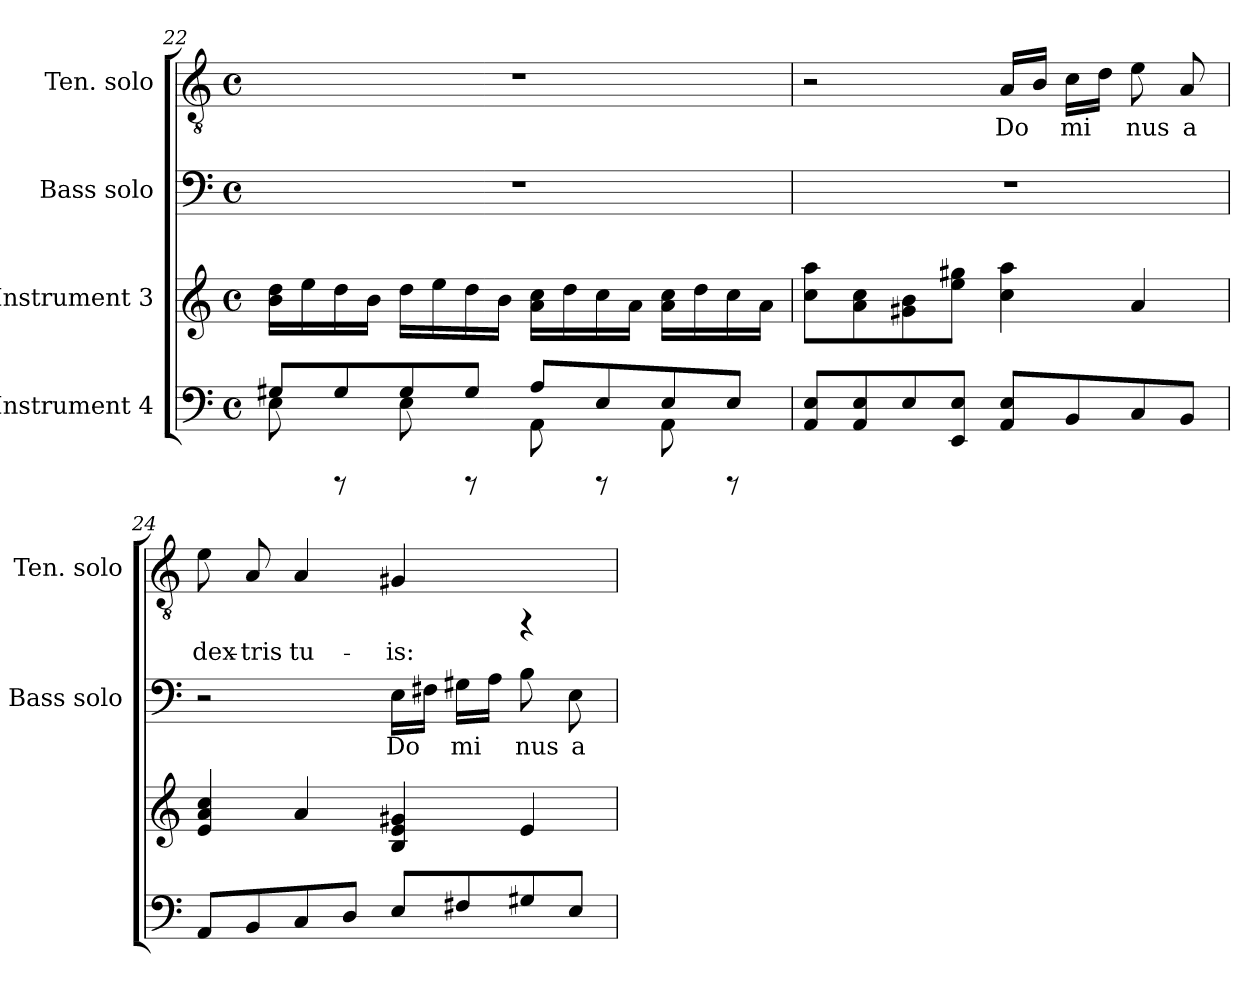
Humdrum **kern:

**kern	**kern	**kern	**text	**kern	**text
*part4	*part3	*part2	*part2	*part1	*part1
*staff4	*staff3	*staff2	*staff2	*staff1	*staff1
*I"Instrument 4	*I"Instrument 3	*I"Bass solo	*	*I"Ten. solo	*
*	*	*I'Bass solo	*	*I'Ten. solo	*
!!LO:PB:g=z
*clefF4	*clefG2	*clefF4	*	*clefGv2	*
*k[]	*k[]	*k[]	*	*k[]	*
*C:	*C:	*C:	*	*C:	*
*M4/4	*M4/4	*M4/4	*	*M4/4	*
*met(c)	*met(c)	*met(c)	*	*met(c)	*
=22	=22	=22	=22	=22	=22
*^	*	*	*	*	*
8G#X/L	8E\	16dd\ 16b\L	1r	.	1r	.
.	.	16ee\	.	.	.	.
8G#/	8rCCC	16dd\	.	.	.	.
.	.	16b\J	.	.	.	.
8G#/	8E\	16dd\L	.	.	.	.
.	.	16ee\	.	.	.	.
8G#/J	8rCCC	16dd\	.	.	.	.
.	.	16b\J	.	.	.	.
8A/L	8AA\	16cc\ 16a\L	.	.	.	.
.	.	16dd\	.	.	.	.
8E/	8rCCC	16cc\	.	.	.	.
.	.	16a\J	.	.	.	.
8E/	8AA\	16cc\ 16a\L	.	.	.	.
.	.	16dd\	.	.	.	.
8E/J	8rCCC	16cc\	.	.	.	.
.	.	16a\J	.	.	.	.
*v	*v	*	*	*	*	*
=23	=23	=23	=23	=23	=23
8E/ 8AA/L	8aa\ 8cc\L	1r	.	2r	.
8E/ 8AA/	8a\ 8cc\	.	.	.	.
8E/	8b\ 8g#X\	.	.	.	.
8EE/ 8E/J	8gg#X\ 8ee\J	.	.	.	.
!	!	!	!	!	!LO:LY:b:cj
8E/ 8AA/L	4aa\ 4cc\	.	.	16A/L	Do-
!	!	!	!	!	!LO:LY:b:cj
.	.	.	.	16B/J	--
!	!	!	!	!	!LO:LY:b:cj
8BB/	.	.	.	16c\L	-mi-
!	!	!	!	!	!LO:LY:b:cj
.	.	.	.	16d\J	--
!	!	!	!	!	!LO:LY:b:cj
8C/	4a/	.	.	8e\	-nus
!	!	!	!	!	!LO:LY:b:cj
8BB/J	.	.	.	8A/	a
=24	=24	=24	=24	=24	=24
!	!	!	!	!	!LO:LY:b:cj
8AA/L	4cc/ 4a/ 4e/	2r	.	8e\	dex-
!	!	!	!	!	!LO:LY:b:cj
8BB/	.	.	.	8A/	-tris
!	!	!	!	!	!LO:LY:b:cj
8C/	4a/	.	.	4A/	tu-
8D/J	.	.	.	.	.
!	!	!	!LO:LY:b:cj	!	!LO:LY:b:cj
8E/L	4g#X/ 4e/ 4B/	16E\L	Do-	4G#X/	-is:
!	!	!	!LO:LY:b:cj	!	!
.	.	16F#X\J	--	.	.
!	!	!	!LO:LY:b:cj	!	!
8F#X/	.	16G#X\L	-mi-	.	.
!	!	!	!LO:LY:b:cj	!	!
.	.	16A\J	--	.	.
!	!	!	!LO:LY:b:cj	!	!
8G#X/	4e/	8B\	-nus	4rFF	.
!	!	!	!LO:LY:b:cj	!	!
8E/J	.	8E\	a	.	.
=	=	=	=	=	=
*-	*-	*-	*-	*-	*-
